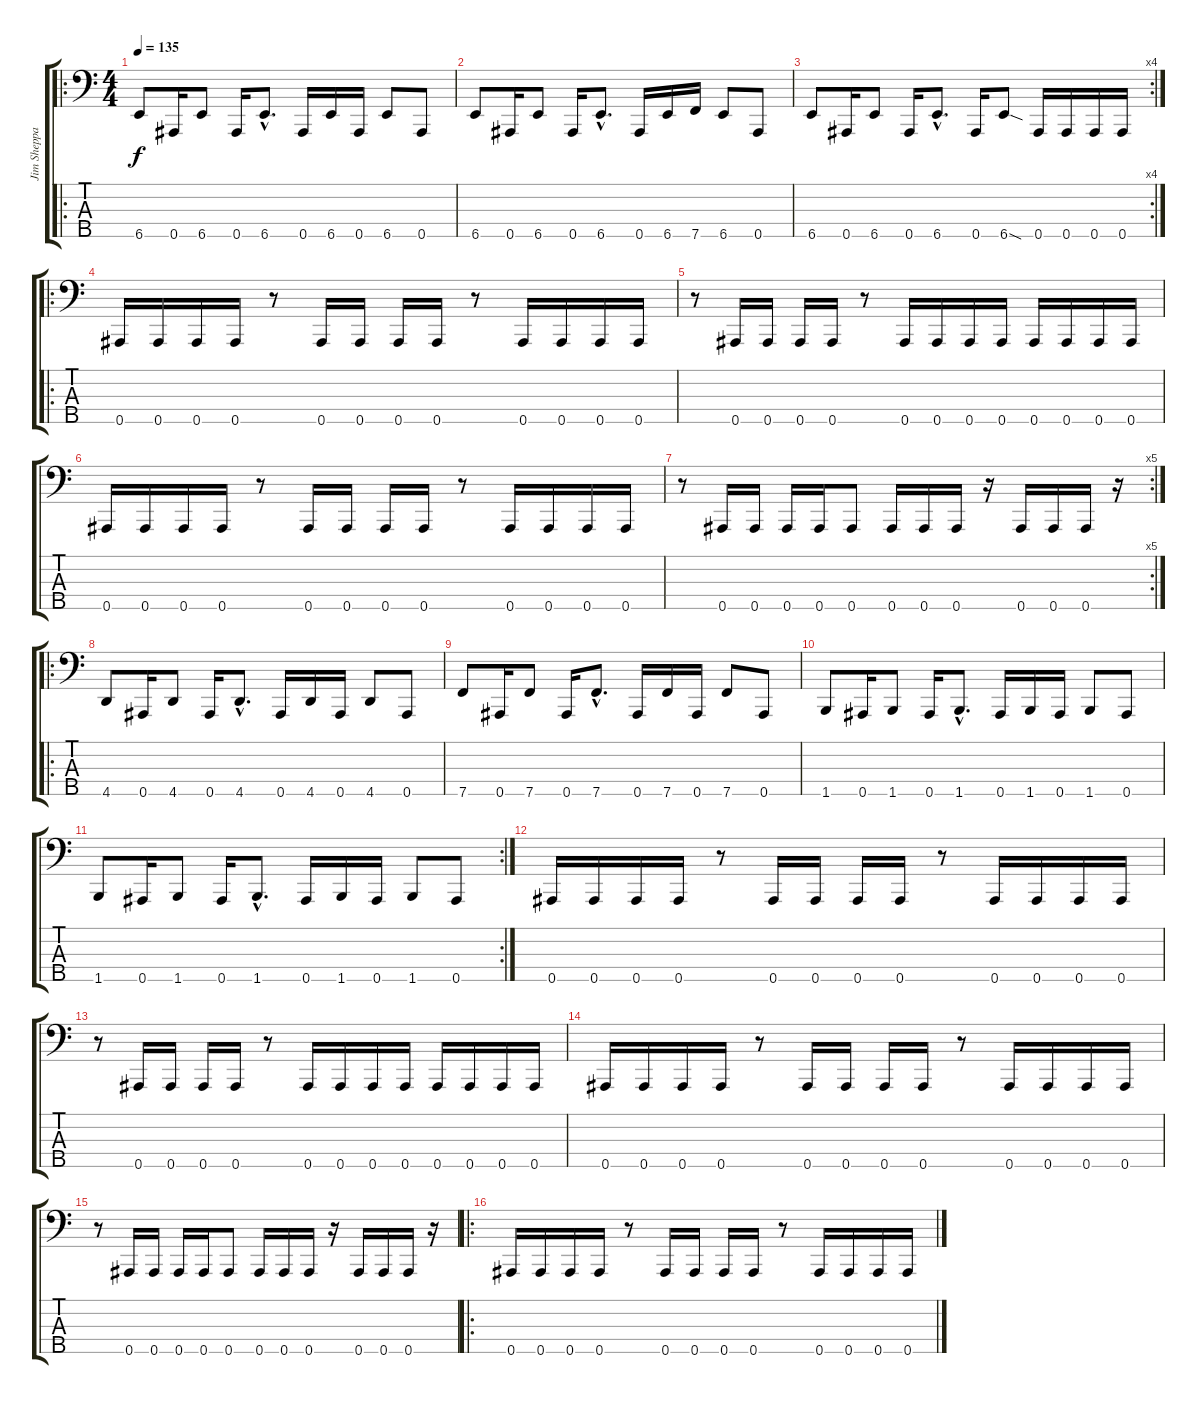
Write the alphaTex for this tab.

\track ("Jim Sheppard" "Jim Sheppa") {instrument electricbasspick}
\staff {score tabs}
\tuning (Gb2 Db2 Ab1 Eb1 Bb0) {hide}
\ro
\ts (4 4)
\tempo 135
\clef f4
\ks c
6.5.8{dy f instrument electricbasspick} 0.5.16 6.5.8 0.5.16 6.5{hac}.8{d} 0.5.16 6.5.16 0.5.16 6.5.8 0.5.8 |
6.5.8 0.5.16 6.5.8 0.5.16 6.5{hac}.8{d} 0.5.16 6.5.16 7.5.16 6.5.8 0.5.8 |
\rc 4
6.5.8 0.5.16 6.5.8 0.5.16 6.5{hac}.8{d} 0.5.16 6.5{sod}.8 0.5.16 0.5.16 0.5.16 0.5.16 |
\ro
0.5.16 0.5.16 0.5.16 0.5.16 r.8 0.5.16 0.5.16 0.5.16 0.5.16 r.8 0.5.16 0.5.16 0.5.16 0.5.16 |
r.8 0.5.16 0.5.16 0.5.16 0.5.16 r.8 0.5.16 0.5.16 0.5.16 0.5.16 0.5.16 0.5.16 0.5.16 0.5.16 |
0.5.16 0.5.16 0.5.16 0.5.16 r.8 0.5.16 0.5.16 0.5.16 0.5.16 r.8 0.5.16 0.5.16 0.5.16 0.5.16 |
\rc 5
r.8 0.5.16 0.5.16 0.5.16 0.5.16 0.5.8 0.5.16 0.5.16 0.5.16 r.16 0.5.16 0.5.16 0.5.16 r.16 |
\ro
4.5.8 0.5.16 4.5.8 0.5.16 4.5{hac}.8{d} 0.5.16 4.5.16 0.5.16 4.5.8 0.5.8 |
7.5.8 0.5.16 7.5.8 0.5.16 7.5{hac}.8{d} 0.5.16 7.5.16 0.5.16 7.5.8 0.5.8 |
1.5.8 0.5.16 1.5.8 0.5.16 1.5{hac}.8{d} 0.5.16 1.5.16 0.5.16 1.5.8 0.5.8 |
\rc 2
1.5.8 0.5.16 1.5.8 0.5.16 1.5{hac}.8{d} 0.5.16 1.5.16 0.5.16 1.5.8 0.5.8 |
0.5.16 0.5.16 0.5.16 0.5.16 r.8 0.5.16 0.5.16 0.5.16 0.5.16 r.8 0.5.16 0.5.16 0.5.16 0.5.16 |
r.8 0.5.16 0.5.16 0.5.16 0.5.16 r.8 0.5.16 0.5.16 0.5.16 0.5.16 0.5.16 0.5.16 0.5.16 0.5.16 |
0.5.16 0.5.16 0.5.16 0.5.16 r.8 0.5.16 0.5.16 0.5.16 0.5.16 r.8 0.5.16 0.5.16 0.5.16 0.5.16 |
r.8 0.5.16 0.5.16 0.5.16 0.5.16 0.5.8 0.5.16 0.5.16 0.5.16 r.16 0.5.16 0.5.16 0.5.16 r.16 |
\ro
0.5.16 0.5.16 0.5.16 0.5.16 r.8 0.5.16 0.5.16 0.5.16 0.5.16 r.8 0.5.16 0.5.16 0.5.16 0.5.16
